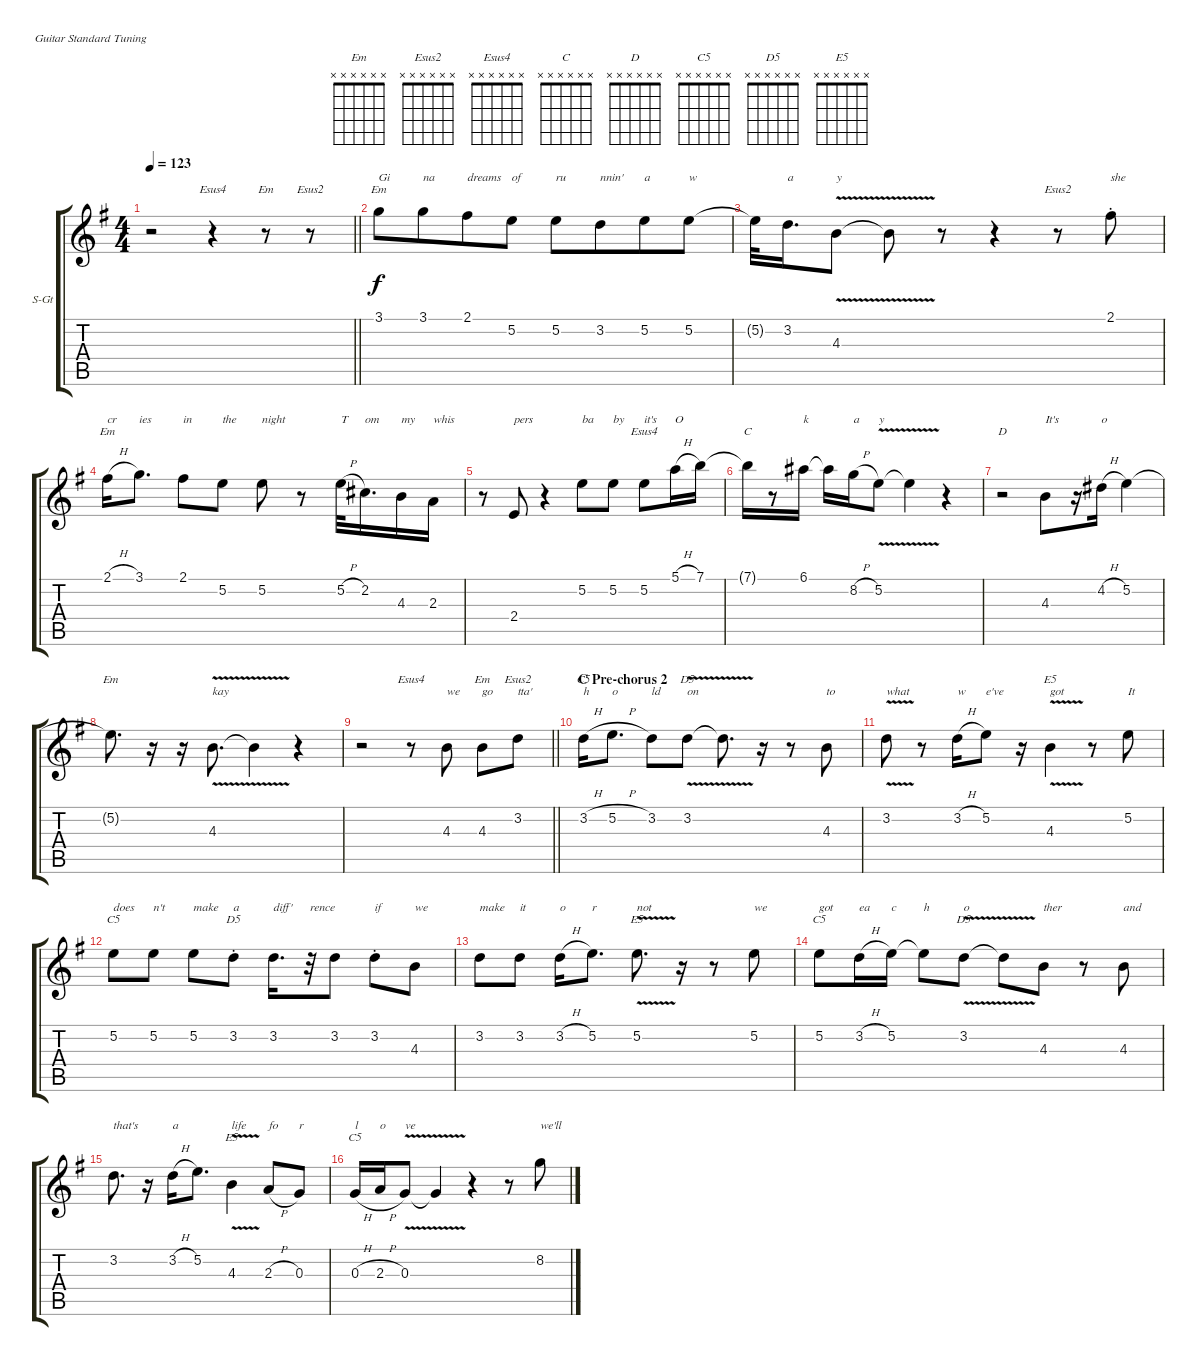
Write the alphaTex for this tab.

\bracketExtendMode groupsimilarinstruments
\firstSystemTrackNameOrientation horizontal
\otherSystemsTrackNameOrientation horizontal
\track ("vocals" "S-Gt") {instrument synthbrass1}
\staff {score tabs}
\tuning (E4 B3 G3 D3 A2 E2)
\displaytranspose 12
\chord ("Em" x x x x x x)
\chord ("Esus2" x x x x x x)
\chord ("Esus4" x x x x x x)
\chord ("C" x x x x x x)
\chord ("D" x x x x x x)
\chord ("C5" x x x x x x)
\chord ("D5" x x x x x x)
\chord ("E5" x x x x x x)
\ts (4 4)
\tempo 123
\clef g2
\barLineRight lightlight
\ks g
r.2{dy f} r.4{ch "Esus4"} r.8{ch "Em"} r.8{ch "Esus2"} |
3.1.8{ch "Em" txt "Gi"} 3.1.8{txt "na" beam merge} 2.1.8{txt "dreams"} 5.2.8{txt "of"} 5.2.8{txt "ru"} 3.2.8{txt "nnin'" beam merge} 5.2.8{txt "a"} 5.2.8{txt "w"} |
5.2{t}.32 3.2.16{d txt "a"} 4.3{v}.8{txt "y"} 4.3{v t}.8 r.8 r.4 r.8{ch "Esus2"} 2.1{st}.8{txt "she"} |
2.1{h}.16{ch "Em" txt "cr"} 3.1.8{d txt "ies"} 2.1.8{txt "in"} 5.2.8{txt "the"} 5.2.8{txt "night"} r.8 5.2{h}.32{txt "T"} 2.2.16{d txt "om"} 4.3.16{txt "my"} 2.3.16{txt "whis"} |
r.8 2.4.8{txt "pers"} r.4 5.2.8{txt "ba"} 5.2.8{txt "by"} 5.2.8{ch "Esus4" txt "it's"} 5.1{h}.16{txt "O"} 7.1.16 |
7.1{t}.16{ch "C"} r.8 6.1.16{txt "k"} 6.1{t}.16 8.2{h}.16{txt "a"} 5.2{v}.8{txt "y"} 5.2{v t}.4 r.4 |
r.2{ch "D"} 4.3.8{txt "It's"} r.16 4.2{h}.16{txt "o"} 5.2.4 |
5.2{t}.8{d ch "Em"} r.16 r.16 4.3{v}.8{d txt "kay"} 4.3{v t}.4 r.4 |
\barLineRight lightlight
r.2 r.8{ch "Esus4"} 4.3.8{txt "we"} 4.3.8{ch "Em" txt "go"} 3.2.8{ch "Esus2" txt "tta'"} |
\section ("" "C Pre-chorus 2 ")
3.2{h}.16{ch "C5" txt "h"} 5.2{h}.8{d txt "o"} 3.2.8{txt "ld"} 3.2{v}.8{ch "D5" txt "on"} 3.2{v t}.8{d} r.16 r.8 4.3.8{txt "to"} |
3.2{v}.8{txt "what"} r.8 3.2{h}.16{txt "w"} 5.2.8{txt "e've"} r.16 4.3{v}.4{ch "E5" txt "got"} r.8 5.2.8{txt "It"} |
5.2.8{ch "C5" txt "does"} 5.2.8{txt "n't"} 5.2.8{txt "make"} 3.2{st}.8{ch "D5" txt "a"} 3.2.16{d txt "diff'"} r.32{txt "rence"} 3.2.8 3.2{st}.8{txt "if"} 4.3.8{txt "we"} |
3.2.8{txt "make"} 3.2.8{txt "it"} 3.2{h}.16{txt "o"} 5.2.8{d txt "r"} 5.2{v}.8{d ch "E5" txt "not"} r.16{txt " "} r.8 5.2.8{txt "we"} |
5.2.8{ch "C5" txt "got"} 3.2{h}.16{txt "ea"} 5.2.16{txt "c"} 5.2{t}.8{txt "h"} 3.2{v}.8{ch "D5" txt "o"} 3.2{v t}.8 4.3.8{txt "ther"} r.8 4.3.8{txt "and"} |
3.2.8{d txt "that's"} r.16 3.2{h}.16{txt "a"} 5.2.8{d} 4.3{v}.4{ch "E5" txt "life"} 2.3{h}.8{txt "fo"} 0.3.8{txt "r"} |
0.3{h}.16{ch "C5" txt "l"} 2.3{h}.16{txt "o"} 0.3{v}.8{txt "ve"} 0.3{v t}.4 r.4 r.8 8.2.8{txt "we'll"}
